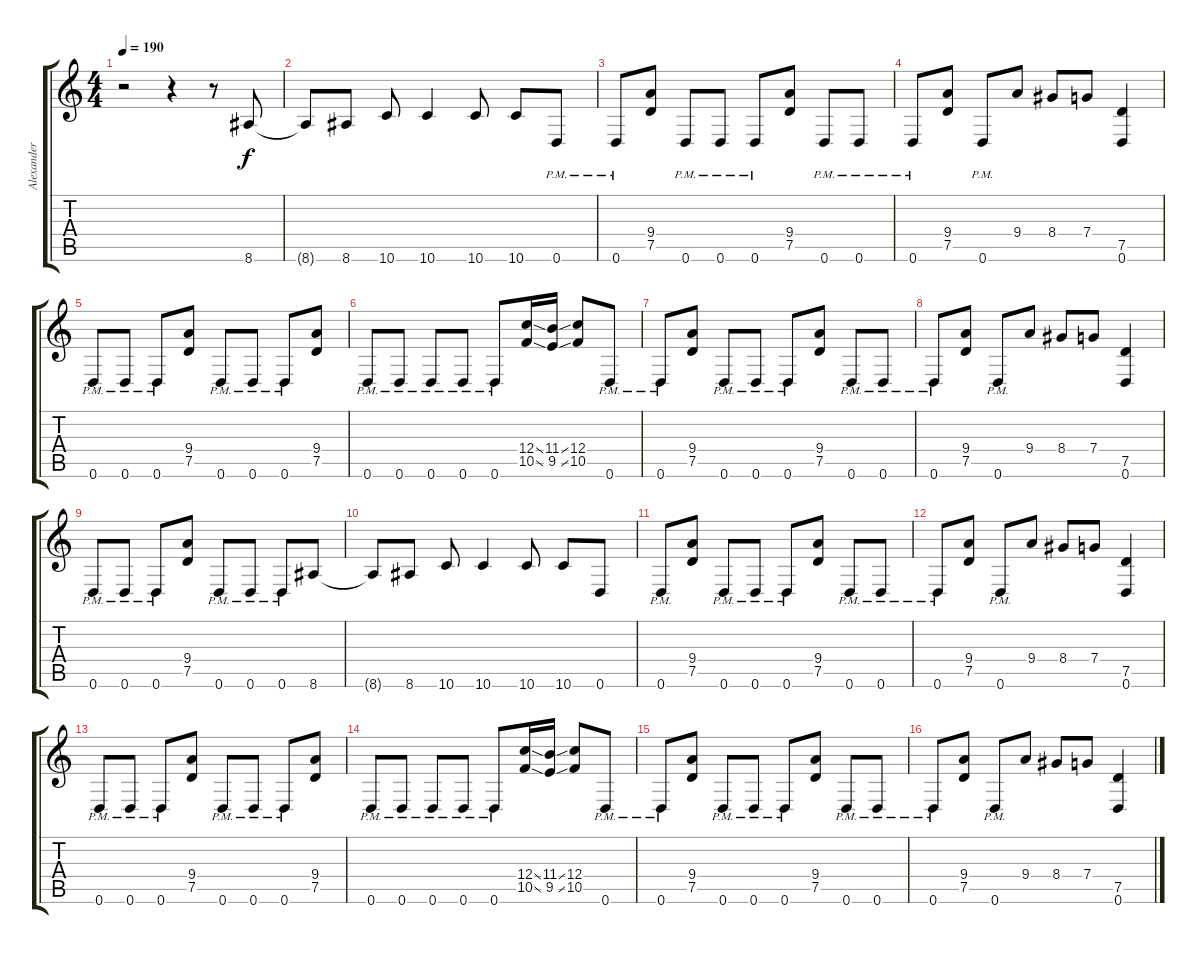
\track ("Alexander Kuoppala (Rhythm Guitar)" "Alexander ") {instrument overdrivenguitar}
\staff {score tabs}
\tuning (D4 A3 F3 C3 G2 D2) {hide}
\ts (4 4)
\tempo 190
\clef g2
\ks c
r.2{dy f} r.4 r.8 8.6.8 |
8.6{t}.8 8.6.8 10.6.8 10.6.4 10.6.8 10.6.8 0.6{pm}.8 |
0.6{pm}.8 (9.4 7.5).8 0.6{pm}.8 0.6{pm}.8 0.6{pm}.8 (9.4 7.5).8 0.6{pm}.8 0.6{pm}.8 |
0.6{pm}.8 (9.4 7.5).8 0.6{pm}.8 9.4.8 8.4.8 7.4.8 (7.5 0.6).4 |
0.6{pm}.8 0.6{pm}.8 0.6{pm}.8 (9.4 7.5).8 0.6{pm}.8 0.6{pm}.8 0.6{pm}.8 (9.4 7.5).8 |
0.6{pm}.8 0.6{pm}.8 0.6{pm}.8 0.6{pm}.8 0.6{pm}.8 (12.4{ss} 10.5{ss}).16 (11.4{ss} 9.5{ss}).16 (12.4 10.5).8 0.6{pm}.8 |
0.6{pm}.8 (9.4 7.5).8 0.6{pm}.8 0.6{pm}.8 0.6{pm}.8 (9.4 7.5).8 0.6{pm}.8 0.6{pm}.8 |
0.6{pm}.8 (9.4 7.5).8 0.6{pm}.8 9.4.8 8.4.8 7.4.8 (7.5 0.6).4 |
0.6{pm}.8 0.6{pm}.8 0.6{pm}.8 (9.4 7.5).8 0.6{pm}.8 0.6{pm}.8 0.6{pm}.8 8.6.8 |
8.6{t}.8 8.6.8 10.6.8 10.6.4 10.6.8 10.6.8 0.6.8 |
0.6{pm}.8 (9.4 7.5).8 0.6{pm}.8 0.6{pm}.8 0.6{pm}.8 (9.4 7.5).8 0.6{pm}.8 0.6{pm}.8 |
0.6{pm}.8 (9.4 7.5).8 0.6{pm}.8 9.4.8 8.4.8 7.4.8 (7.5 0.6).4 |
0.6{pm}.8 0.6{pm}.8 0.6{pm}.8 (9.4 7.5).8 0.6{pm}.8 0.6{pm}.8 0.6{pm}.8 (9.4 7.5).8 |
0.6{pm}.8 0.6{pm}.8 0.6{pm}.8 0.6{pm}.8 0.6{pm}.8 (12.4{ss} 10.5{ss}).16 (11.4{ss} 9.5{ss}).16 (12.4 10.5).8 0.6{pm}.8 |
0.6{pm}.8 (9.4 7.5).8 0.6{pm}.8 0.6{pm}.8 0.6{pm}.8 (9.4 7.5).8 0.6{pm}.8 0.6{pm}.8 |
0.6{pm}.8 (9.4 7.5).8 0.6{pm}.8 9.4.8 8.4.8 7.4.8 (7.5 0.6).4
